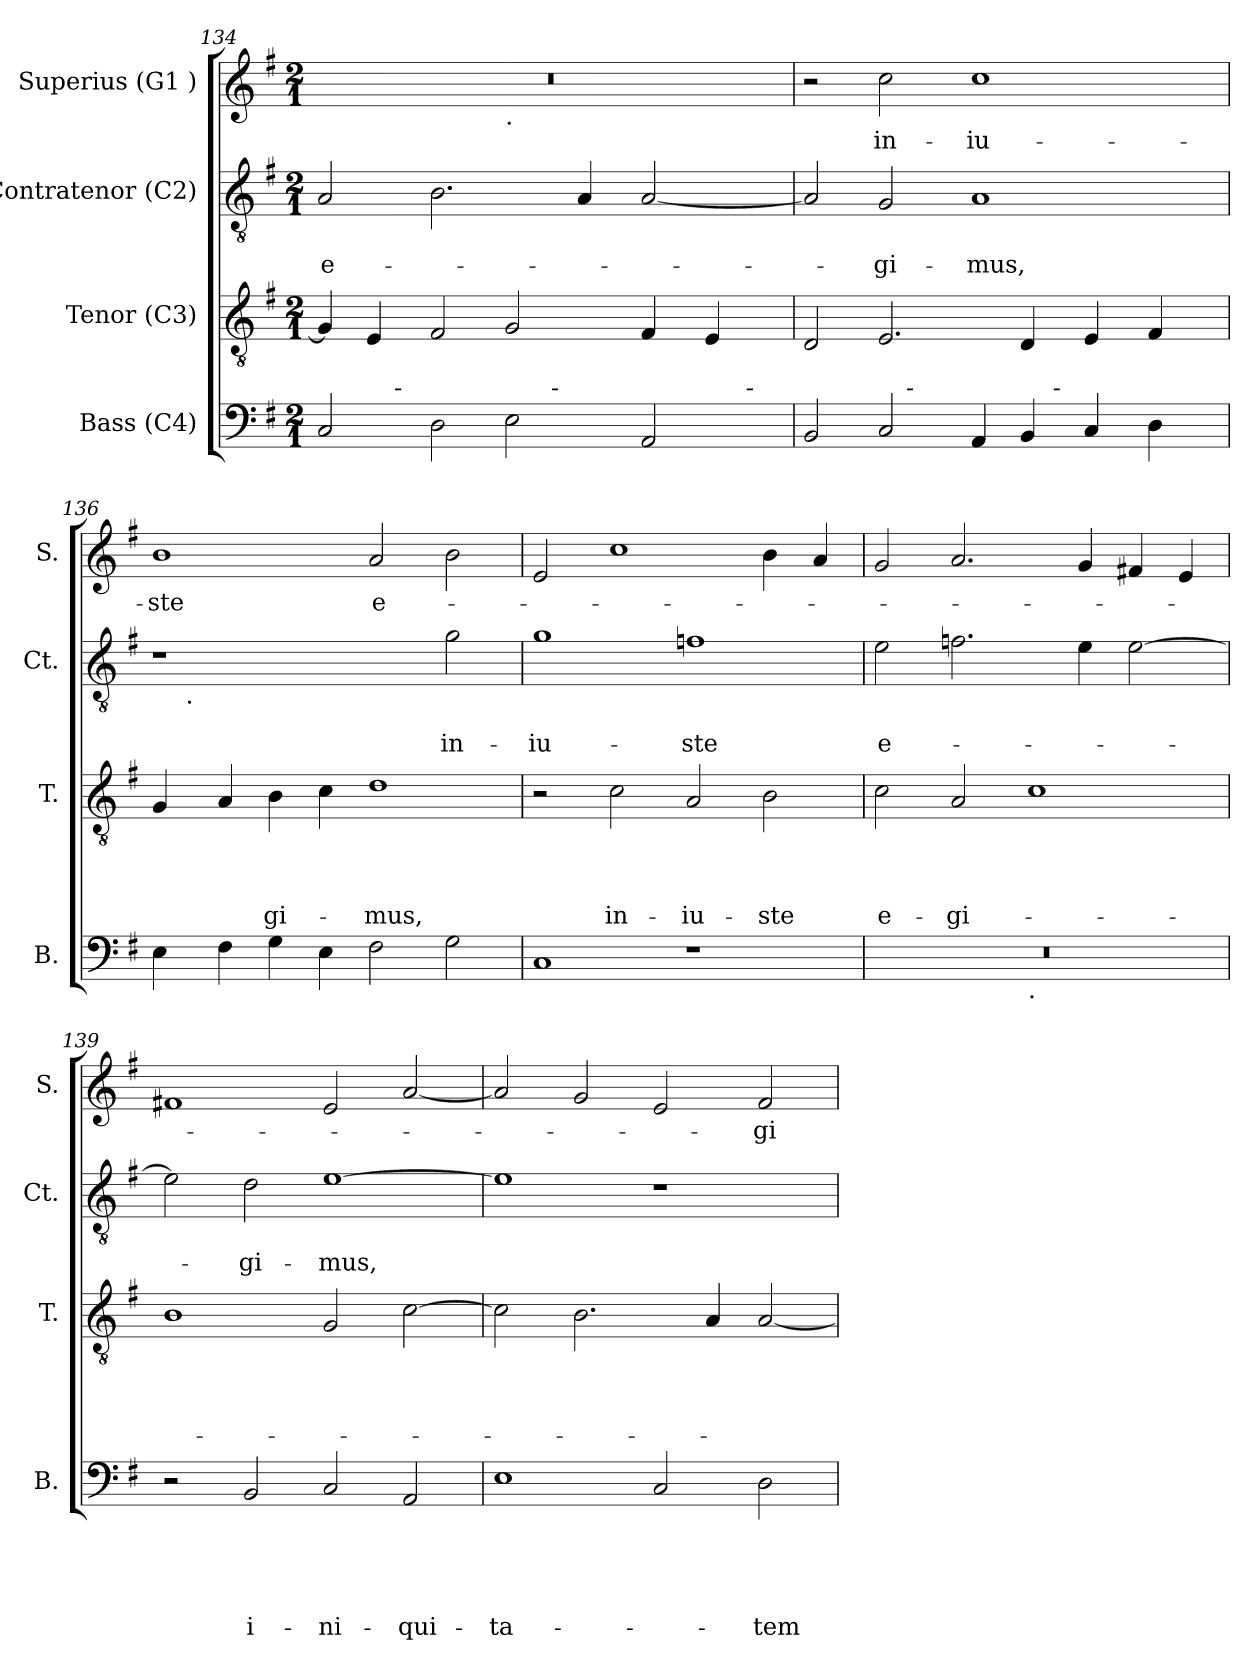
**kern	**text	**text	**text	**text	**text	**kern	**text	**text	**text	**text	**kern	**text	**text	**kern	**text
*part4	*part4	*part4	*part4	*part4	*part4	*part3	*part3	*part3	*part3	*part3	*part2	*part2	*part2	*part1	*part1
*staff4	*staff4	*staff4	*staff4	*staff4	*staff4	*staff3	*staff3	*staff3	*staff3	*staff3	*staff2	*staff2	*staff2	*staff1	*staff1
*I"Bass (C4)	*	*	*	*	*	*I"Tenor (C3)	*	*	*	*	*I"Contratenor (C2)	*	*	*I"Superius (G1 )	*
*I'B.	*	*	*	*	*	*I'T.	*	*	*	*	*I'Ct.	*	*	*I'S.	*
!!LO:LB:g=z
*clefF4	*	*	*	*	*	*clefGv2	*	*	*	*	*clefGv2	*	*	*clefG2	*
*k[f#]	*	*	*	*	*	*k[f#]	*	*	*	*	*k[f#]	*	*	*k[f#]	*
*G:	*	*	*	*	*	*G:	*	*	*	*	*G:	*	*	*G:	*
*M2/1	*	*	*	*	*	*M2/1	*	*	*	*	*M2/1	*	*	*M2/1	*
=134	=134	=134	=134	=134	=134	=134	=134	=134	=134	=134	=134	=134	=134	=134	=134
!	!	!	!	!	!	!	!	!	!	!	!	!	!LO:LY:b:rj	!	!
*^	*	*	*	*	*	*	*	*	*	*	*	*	*	*^	*
*	*^	*	*	*	*	*	*	*	*	*	*	*	*	*	*	*	*
*	*	*^	*	*	*	*	*	*	*	*	*	*	*	*	*	*	*	*
2C/	4ryy	1ryy	1...ryy	.	.	.	.	.	4G/]	.	.	.	.	2A/	.	e-	0r	1ryy	.
.	16.ryy	.	.	.	.	.	.	.	4E/	.	.	.	.	.	.	.	.	.	.
!	!LO:TX:a:t=-	!	!	!	!	!	!	!	!	!	!	!	!	!	!	!	!	!	!
.	1ryy	.	.	.	.	.	.	.	.	.	.	.	.	.	.	.	.	.	.
2D\	.	.	.	.	.	.	.	.	2F#/	.	.	.	.	2.B\	.	.	.	.	.
!	!	!	!	!	!	!	!	!	!	!	!	!	!	!	!	!	!	!LO:TX:b:t=.	!
2E\	.	8ryy	.	.	.	.	.	.	2G/	.	.	.	.	.	.	.	.	1ryy	.
.	.	32ryy	.	.	.	.	.	.	.	.	.	.	.	.	.	.	.	.	.
!	!	!LO:TX:a:t=-	!	!	!	!	!	!	!	!	!	!	!	!	!	!	!	!	!
.	.	2ryy	.	.	.	.	.	.	.	.	.	.	.	.	.	.	.	.	.
.	.	.	.	.	.	.	.	.	.	.	.	.	.	4A/	.	.	.	.	.
.	2ryy	.	.	.	.	.	.	.	.	.	.	.	.	.	.	.	.	.	.
2AA/	.	.	.	.	.	.	.	.	4F#/	.	.	.	.	[<2A/	.	.	.	.	.
.	.	4ryy	.	.	.	.	.	.	.	.	.	.	.	.	.	.	.	.	.
.	.	.	.	.	.	.	.	.	4E/	.	.	.	.	.	.	.	.	.	.
.	8ryy	.	.	.	.	.	.	.	.	.	.	.	.	.	.	.	.	.	.
!	!	!	!LO:TX:a:t=-	!	!	!	!	!	!	!	!	!	!	!	!	!	!	!	!
.	.	.	8ryy	.	.	.	.	.	.	.	.	.	.	.	.	.	.	.	.
.	.	16.ryy	.	.	.	.	.	.	.	.	.	.	.	.	.	.	.	.	.
.	32ryy	.	.	.	.	.	.	.	.	.	.	.	.	.	.	.	.	.	.
*	*	*v	*v	*	*	*	*	*	*	*	*	*	*	*	*	*	*v	*v	*
=135	=135	=135	=135	=135	=135	=135	=135	=135	=135	=135	=135	=135	=135	=135	=135	=135	=135
2BB/	2ryy	1ryy	.	.	.	.	.	2D/	.	.	.	.	2A/]	.	.	2r	.
!	!	!	!	!	!	!	!	!	!	!	!	!	!	!	!LO:LY:b	!	!LO:LY:b
2C/	16.ryy	.	.	.	.	.	.	2.E/	.	.	.	.	2G/	.	-gi-	2cc\	in-
!	!LO:TX:a:t=-	!	!	!	!	!	!	!	!	!	!	!	!	!	!	!	!
.	1ryy	.	.	.	.	.	.	.	.	.	.	.	.	.	.	.	.
!	!	!	!	!	!	!	!	!	!	!	!	!	!	!	!LO:LY:b	!	!LO:LY:b
4AA/	.	4.ryy	.	.	.	.	.	.	.	.	.	.	1A	.	-mus,	1cc	-iu-
4BB/	.	.	.	.	.	.	.	4D/	.	.	.	.	.	.	.	.	.
!	!	!LO:TX:a:t=-	!	!	!	!	!	!	!	!	!	!	!	!	!	!	!
.	.	2ryy	.	.	.	.	.	.	.	.	.	.	.	.	.	.	.
4C/	.	.	.	.	.	.	.	4E/	.	.	.	.	.	.	.	.	.
.	4ryy	.	.	.	.	.	.	.	.	.	.	.	.	.	.	.	.
4D\	.	.	.	.	.	.	.	4F#/	.	.	.	.	.	.	.	.	.
.	8ryy	.	.	.	.	.	.	.	.	.	.	.	.	.	.	.	.
.	.	8ryy	.	.	.	.	.	.	.	.	.	.	.	.	.	.	.
.	32ryy	.	.	.	.	.	.	.	.	.	.	.	.	.	.	.	.
=136	=136	=136	=136	=136	=136	=136	=136	=136	=136	=136	=136	=136	=136	=136	=136	=136	=136
!LO:TX:a:t=-	!	!	!	!	!	!	!	!	!	!	!	!	!	!	!	!	!
!	!	!	!	!	!	!	!	!	!	!	!	!	!	!	!	!	!LO:LY:b
*v	*v	*v	*	*	*	*	*	*	*	*	*	*	*^	*	*	*	*
4E\	.	.	.	.	.	4G/	.	.	.	.	1r	8ryy	.	.	1b	-ste
!	!	!	!	!	!	!	!	!	!	!	!	!LO:TX:b:t=.	!	!	!	!
.	.	.	.	.	.	.	.	.	.	.	.	1...ryy	.	.	.	.
4F#\	.	.	.	.	.	4A/	.	.	.	.	.	.	.	.	.	.
!	!	!	!	!	!	!	!	!	!	!LO:LY:b	!	!	!	!	!	!
4G\	.	.	.	.	.	4B\	.	.	.	-gi-	.	.	.	.	.	.
4E\	.	.	.	.	.	4c\	.	.	.	.	.	.	.	.	.	.
!	!	!	!	!	!	!	!	!	!	!LO:LY:b	!	!	!	!	!	!LO:LY:b:rj
2F#\	.	.	.	.	.	1d	.	.	.	-mus,	2ryy	.	.	.	2a/	e-
!	!	!	!	!	!	!	!	!	!	!	!	!	!	!LO:LY:b	!	!
2G\	.	.	.	.	.	.	.	.	.	.	2g\	.	.	in-	2b\	.
=137	=137	=137	=137	=137	=137	=137	=137	=137	=137	=137	=137	=137	=137	=137	=137	=137
!	!	!	!	!	!	!	!	!	!	!	!	!	!	!LO:LY:b	!	!
*	*	*	*	*	*	*	*	*	*	*	*v	*v	*	*	*	*
1C	.	.	.	.	.	2r	.	.	.	.	1g	.	-iu-	2e/	.
!	!	!	!	!	!	!	!	!	!	!LO:LY:b	!	!	!	!	!
.	.	.	.	.	.	2c\	.	.	.	in-	.	.	.	1cc	.
!	!	!	!	!	!	!	!	!	!	!LO:LY:b	!	!	!LO:LY:b	!	!
1r	.	.	.	.	.	2A/	.	.	.	-iu-	1fn	.	-ste	.	.
!	!	!	!	!	!	!	!	!	!	!LO:LY:b	!	!	!	!	!
.	.	.	.	.	.	2B\	.	.	.	-ste	.	.	.	4b\	.
.	.	.	.	.	.	.	.	.	.	.	.	.	.	4a/	.
!!LO:PB:g=z
=138	=138	=138	=138	=138	=138	=138	=138	=138	=138	=138	=138	=138	=138	=138	=138
!	!	!	!	!	!	!	!	!	!	!LO:LY:b	!	!	!LO:LY:b:rj	!	!
*^	*	*	*	*	*	*	*	*	*	*	*	*	*	*	*
0r	1ryy	.	.	.	.	.	2c\	.	.	.	e-	2e\	.	e-	2g/	.
!	!	!	!	!	!	!	!	!	!	!	!LO:LY:b	!	!	!	!	!
.	.	.	.	.	.	.	2A/	.	.	.	-gi-	2.fn\	.	.	2.a/	.
!	!LO:TX:b:t=.	!	!	!	!	!	!	!	!	!	!	!	!	!	!	!
.	1ryy	.	.	.	.	.	1c	.	.	.	.	.	.	.	.	.
.	.	.	.	.	.	.	.	.	.	.	.	4e\	.	.	4g/	.
.	.	.	.	.	.	.	.	.	.	.	.	[>2e\	.	.	4f#X/	.
.	.	.	.	.	.	.	.	.	.	.	.	.	.	.	4e/	.
*v	*v	*	*	*	*	*	*	*	*	*	*	*	*	*	*	*
=139	=139	=139	=139	=139	=139	=139	=139	=139	=139	=139	=139	=139	=139	=139	=139
2r	.	.	.	.	.	1B	.	.	.	.	2e\]	.	.	1f#X	.
!	!	!	!	!	!LO:LY:b	!	!	!	!	!	!	!	!LO:LY:b	!	!
2BB/	.	.	.	.	-i-	.	.	.	.	.	2d\	.	-gi-	.	.
!	!	!	!	!	!LO:LY:b	!	!	!	!	!	!	!	!LO:LY:b	!	!
2C/	.	.	.	.	-ni-	2G/	.	.	.	.	[>1e	.	-mus,	2e/	.
!	!	!	!	!	!LO:LY:b	!	!	!	!	!	!	!	!	!	!
2AA/	.	.	.	.	-qui-	[>2c\	.	.	.	.	.	.	.	[<2a/	.
=140	=140	=140	=140	=140	=140	=140	=140	=140	=140	=140	=140	=140	=140	=140	=140
!	!	!	!	!	!LO:LY:b	!	!	!	!	!	!	!	!	!	!
1E	.	.	.	.	-ta-	2c\]	.	.	.	.	1e]	.	.	2a/]	.
.	.	.	.	.	.	2.B\	.	.	.	.	.	.	.	2g/	.
2C/	.	.	.	.	.	.	.	.	.	.	1r	.	.	2e/	.
.	.	.	.	.	.	4A/	.	.	.	.	.	.	.	.	.
!	!	!	!	!	!LO:LY:b	!	!	!	!	!	!	!	!	!	!LO:LY:b
2D\	.	.	.	.	-tem	[<2A/	.	.	.	.	.	.	.	2f#/	-gi-
=	=	=	=	=	=	=	=	=	=	=	=	=	=	=	=
*-	*-	*-	*-	*-	*-	*-	*-	*-	*-	*-	*-	*-	*-	*-	*-
